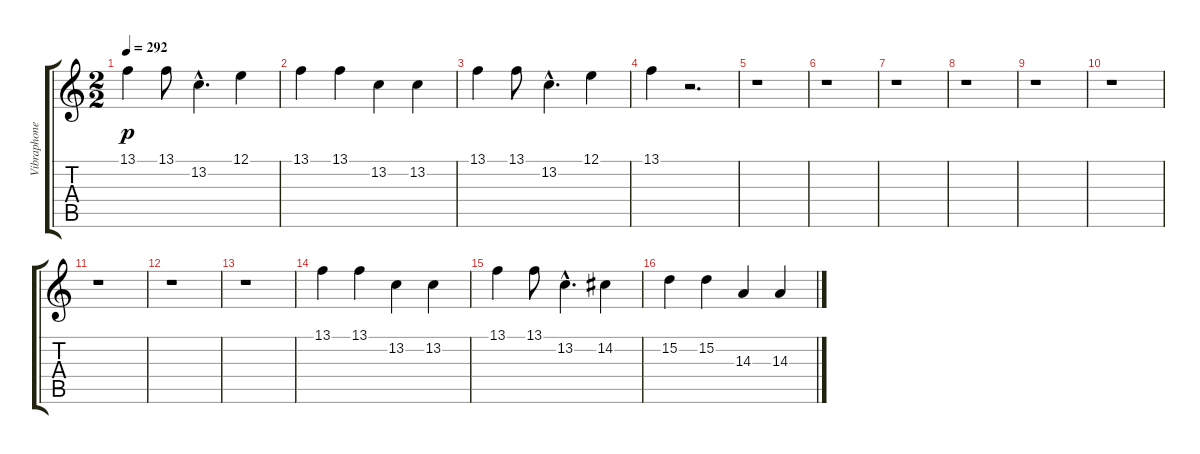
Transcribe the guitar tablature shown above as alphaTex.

\track ("Vibraphone" "Vibraphone") {instrument vibraphone}
\staff {score tabs}
\tuning (E4 B3 G3 D3 A2 E2) {hide}
\ts (2 2)
\tempo 292
\clef g2
\ks c
13.1.4{dy p} 13.1.8 13.2{hac}.4{d} 12.1.4 |
13.1.4 13.1.4 13.2.4 13.2.4 |
13.1.4 13.1.8 13.2{hac}.4{d} 12.1.4 |
13.1.4 r.2{d} |
r.1 |
r.1 |
r.1 |
r.1 |
r.1 |
r.1 |
r.1 |
r.1 |
r.1 |
13.1.4 13.1.4 13.2.4 13.2.4 |
13.1.4 13.1.8 13.2{hac}.4{d} 14.2.4 |
15.2.4 15.2.4 14.3.4 14.3.4
